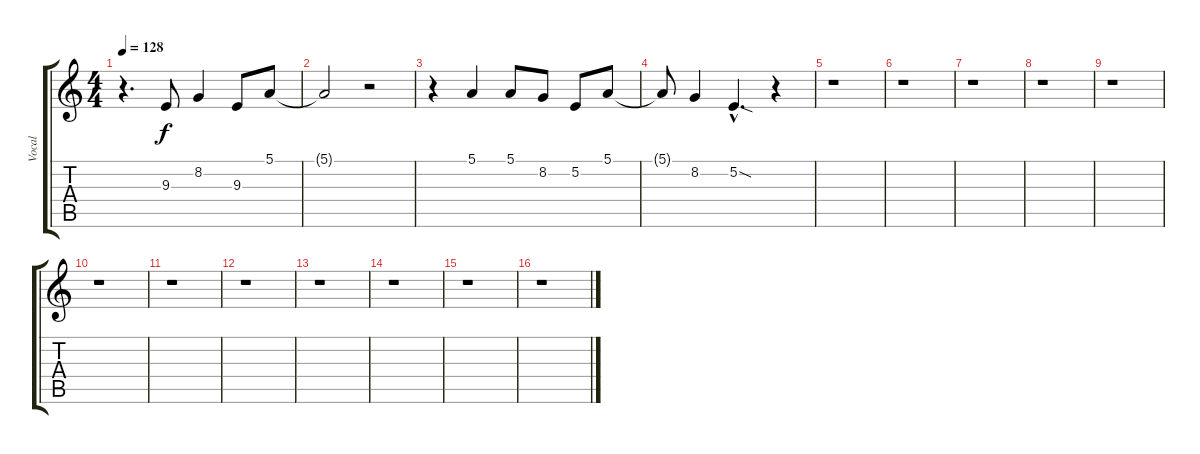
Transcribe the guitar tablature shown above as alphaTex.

\track ("Vocal" "Vocal") {instrument lead3calliope}
\staff {score tabs}
\tuning (E4 B3 G3 D3 A2 E2) {hide}
\ts (4 4)
\tempo 128
\clef g2
\ks c
r.4{d dy f} 9.3.8 8.2.4 9.3.8 5.1.8 |
5.1{t}.2 r.2 |
r.4 5.1.4 5.1.8 8.2.8 5.2.8 5.1.8 |
5.1{t}.8 8.2.4 5.2{sod hac}.4{d} r.4 |
r.1 |
r.1 |
r.1 |
r.1 |
r.1 |
r.1 |
r.1 |
r.1 |
r.1 |
r.1 |
r.1 |
r.1
